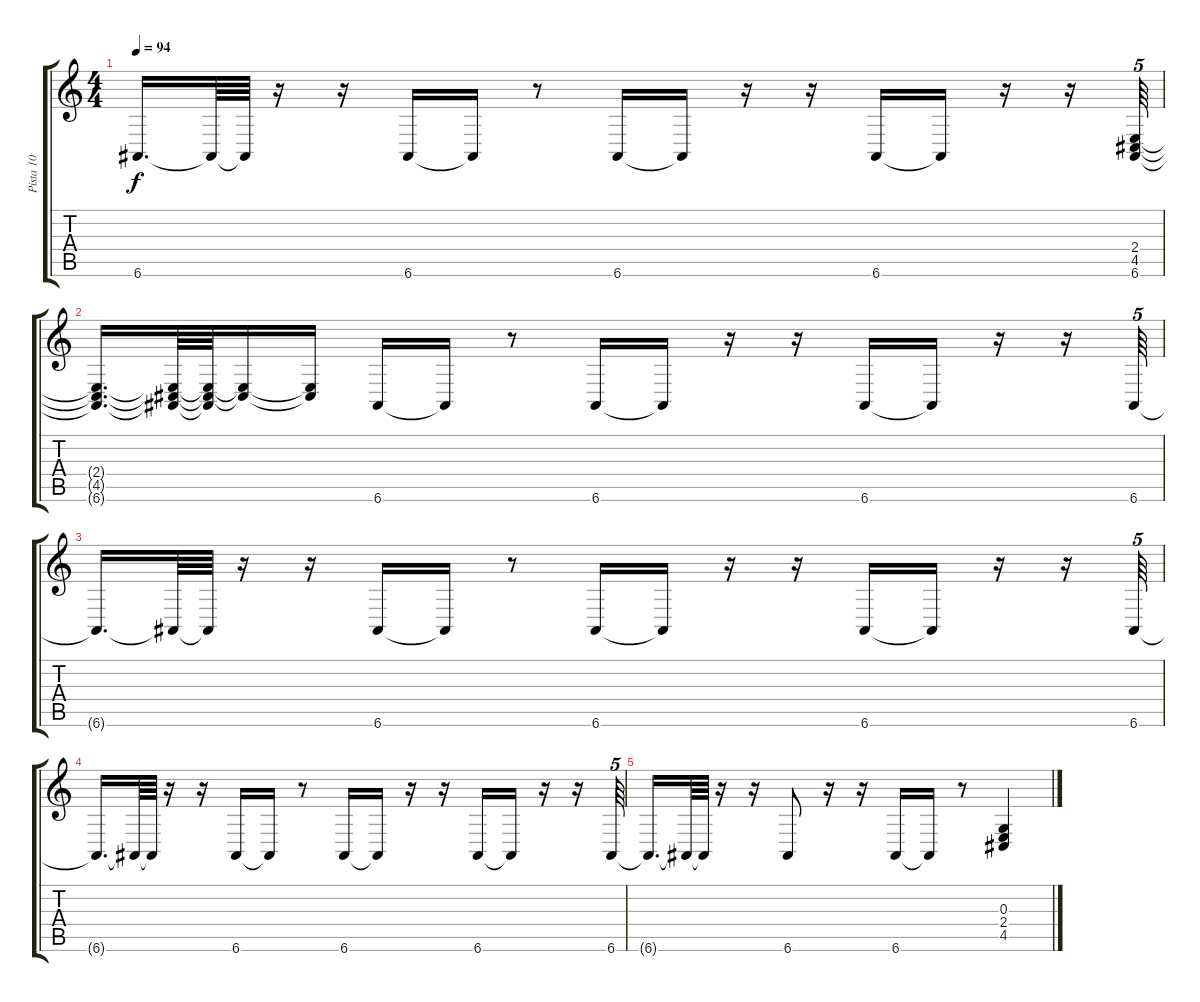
\track ("Pista 10" "Pista 10") {instrument drawbarorgan}
\staff {score tabs}
\tuning (E4 B3 G3 D3 A2 E2) {hide}
\ts (4 4)
\tempo 94
\clef g2
\ks c
6.6{t}.16{d dy f} 6.6{t}.64 6.6{t}.64 r.16 r.16 6.6.16 6.6{t}.16 r.8 6.6.16 6.6{t}.16 r.16 r.16 6.6.16 6.6{t}.16 r.16 r.16 (2.4 4.5 6.6).64{tu (5 4)} |
(2.4{t} 4.5{t} 6.6{t}).16{d} (2.4{t} 4.5{t} 6.6{t}).64 (2.4{t} 4.5{t} 6.6{t}).64 (2.4{t} 4.5{t}).16 (2.4{t} 4.5{t}).16 6.6.16 6.6{t}.16 r.8 6.6.16 6.6{t}.16 r.16 r.16 6.6.16 6.6{t}.16 r.16 r.16 6.6.64{tu (5 4)} |
6.6{t}.16{d} 6.6{t}.64 6.6{t}.64 r.16 r.16 6.6.16 6.6{t}.16 r.8 6.6.16 6.6{t}.16 r.16 r.16 6.6.16 6.6{t}.16 r.16 r.16 6.6.64{tu (5 4)} |
6.6{t}.16{d} 6.6{t}.64 6.6{t}.64 r.16 r.16 6.6.16 6.6{t}.16 r.8 6.6.16 6.6{t}.16 r.16 r.16 6.6.16 6.6{t}.16 r.16 r.16 6.6.64{tu (5 4)} |
6.6{t}.16{d} 6.6{t}.64 6.6{t}.64 r.16 r.16 6.6.8 r.16 r.16 6.6.16 6.6{t}.16 r.8 (0.3 2.4 4.5).4
